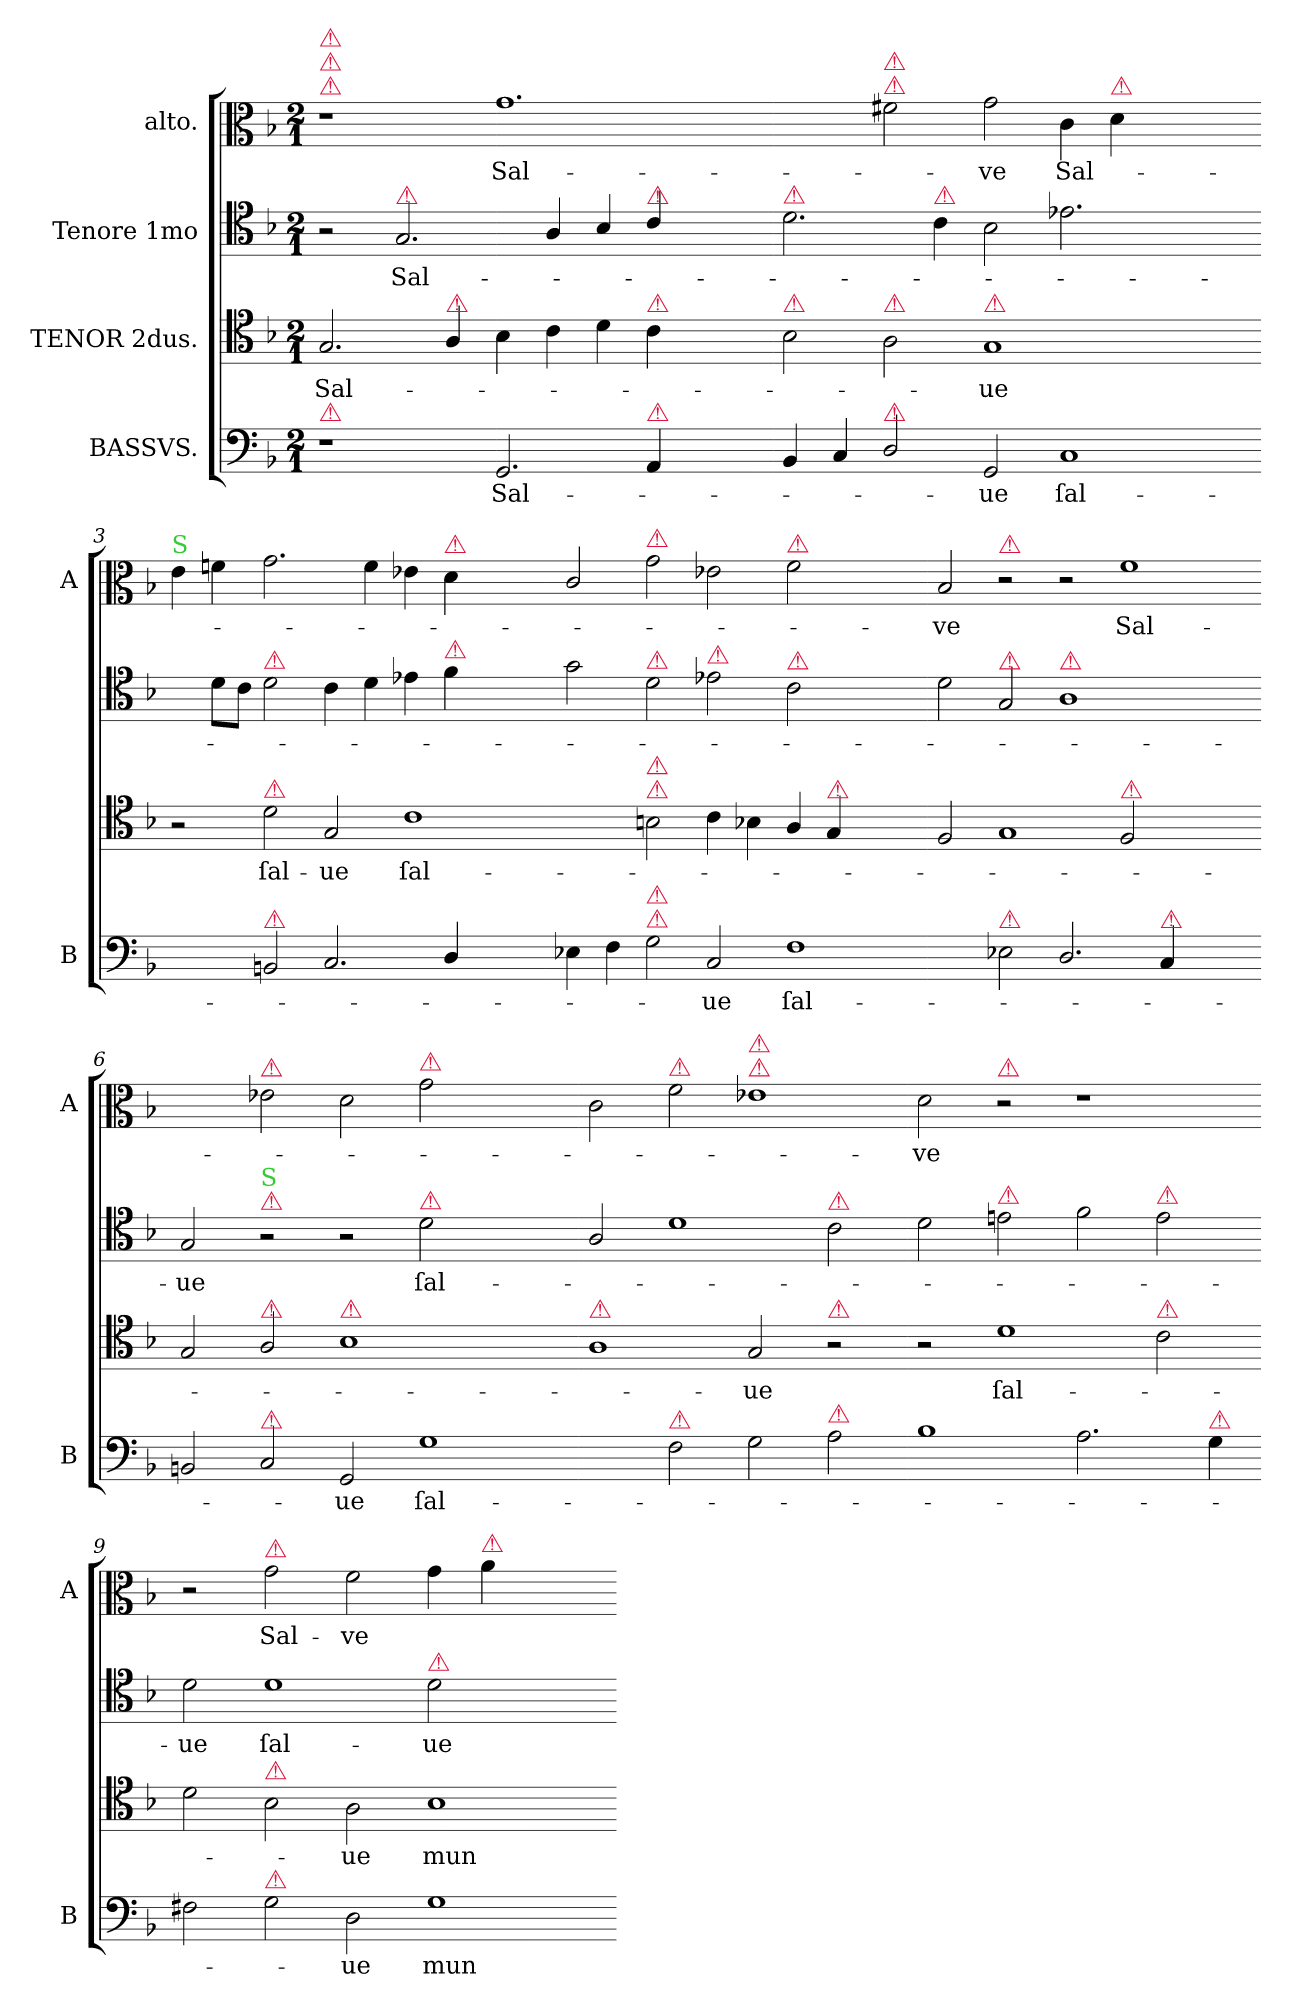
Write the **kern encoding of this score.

**kern	**text	**kern	**text	**kern	**text	**kern	**text
*part4	*part4	*part3	*part3	*part2	*part2	*part1	*part1
*staff4	*staff4	*staff3	*staff3	*staff2	*staff2	*staff1	*staff1
*I"BASSVS.	*	*I"TENOR 2dus.	*	*I"Tenore 1mo	*	*I"alto.	*
*I'B	*	*	*	*	*	*I'A	*
*clefF4	*	*clefC4	*	*clefC4	*	*clefC3	*
*k[b-]	*	*k[b-]	*	*k[b-]	*	*k[b-]	*
*M2/1	*	*M2/1	*	*M2/1	*	*M2/1	*
=1	=1	=1	=1	=1	=1	=1	=1
!	!	!	!	!	!	!LO:TX:a:color=crimson:t=⚠	!
!	!	!	!	!	!	!LO:TX:a:color=crimson:t=⚠	!
!	!	!	!	!	!	!LO:TX:a:color=crimson:t=⚠	!
!LO:TX:a:color=crimson:t=⚠	!	!	!	!	!	!	!
1r	.	2.G/	Sal-	2r	.	1r	.
!	!	!	!	!LO:TX:a:color=crimson:t=⚠	!	!	!
.	.	.	.	2.G/	Sal-	.	.
!	!	!LO:TX:a:color=crimson:t=⚠	!	!	!	!	!
.	.	4A/	.	.	.	.	.
2.GG/	Sal-	4B-\	.	.	.	1.g\	Sal-
.	.	4c\	.	4A/	.	.	.
.	.	4d\	.	4B-/	.	.	.
!	!	!	!	!LO:TX:a:color=crimson:t=⚠	!	!	!
!	!	!LO:TX:a:color=crimson:t=⚠	!	!	!	!	!
!LO:TX:a:color=crimson:t=⚠	!	!	!	!	!	!	!
4AA/	.	4c\	.	4c/	.	.	.
2ryy	.	2ryy	.	2ryy	.	.	.
=2-	=2-	=2-	=2-	=2-	=2-	=2-	=2-
!	!	!	!	!LO:TX:a:color=crimson:t=⚠	!	!	!
!	!	!LO:TX:a:color=crimson:t=⚠	!	!	!	!	!
4BB-/	.	2B-\	.	2.d\	.	2ryy	.
4C/	.	.	.	.	.	.	.
!	!	!	!	!	!	!LO:TX:a:color=crimson:t=⚠	!
!	!	!	!	!	!	!LO:TX:a:color=crimson:t=⚠	!
!	!	!LO:TX:a:color=crimson:t=⚠	!	!	!	!	!
!LO:TX:a:color=crimson:t=⚠	!	!	!	!	!	!	!
2D/	.	2A\	.	.	.	2f#X\	.
!	!	!	!	!LO:TX:a:color=crimson:t=⚠	!	!	!
.	.	.	.	4c\	.	.	.
!	!	!LO:TX:a:color=crimson:t=⚠	!	!	!	!	!
2GG/	-ue	1G/	-ue	2B-\	.	2g\	-ve
1C/	ſal-	.	.	2.e-X\	.	4c\	Sal-
!	!	!	!	!	!	!LO:TX:a:color=crimson:t=⚠	!
.	.	.	.	.	.	4d\	.
.	.	2ryy	.	.	.	2ryy	.
.	.	.	.	4ryy	.	.	.
=3-	=3-	=3-	=3-	=3-	=3-	=3-	=3-
!	!	!	!	!	!	!LO:TX:a:color=limegreen:t=S	!
2ryy	.	2r	.	4ryy	.	4e\	.
.	.	.	.	8d\L	.	4fn\	.
.	.	.	.	8c\J	.	.	.
!	!	!	!	!LO:TX:a:color=crimson:t=⚠	!	!	!
!	!	!LO:TX:a:color=crimson:t=⚠	!	!	!	!	!
!LO:TX:a:color=crimson:t=⚠	!	!	!	!	!	!	!
2BBn/	.	2d\	ſal-	2d\	.	2.g\	.
2.C/	.	2G/	-ue	4c\	.	.	.
.	.	.	.	4d\	.	4f\	.
.	.	1c\	ſal-	4e-X\	.	4e-X\	.
!	!	!	!	!	!	!LO:TX:a:color=crimson:t=⚠	!
!	!	!	!	!LO:TX:a:color=crimson:t=⚠	!	!	!
4D/	.	.	.	4f\	.	4d\	.
2ryy	.	.	.	2ryy	.	2ryy	.
=4-	=4-	=4-	=4-	=4-	=4-	=4-	=4-
4E-X\	.	2ryy	.	2g\	.	2c/	.
4F\	.	.	.	.	.	.	.
!	!	!	!	!	!	!LO:TX:a:color=crimson:t=⚠	!
!	!	!	!	!LO:TX:a:color=crimson:t=⚠	!	!	!
!	!	!LO:TX:a:color=crimson:t=⚠	!	!	!	!	!
!	!	!LO:TX:a:color=crimson:t=⚠	!	!	!	!	!
!LO:TX:a:color=crimson:t=⚠	!	!	!	!	!	!	!
!LO:TX:a:color=crimson:t=⚠	!	!	!	!	!	!	!
2G\	.	2Bn\	.	2d\	.	2g\	.
!	!	!	!	!LO:TX:a:color=crimson:t=⚠	!	!	!
2C/	-ue	4c\	.	2e-X\	.	2e-X\	.
.	.	4B-X\	.	.	.	.	.
!	!	!	!	!	!	!LO:TX:a:color=crimson:t=⚠	!
!	!	!	!	!LO:TX:a:color=crimson:t=⚠	!	!	!
!	!LO:LY:i	!	!	!	!	!	!
1F\	ſal-	4A/	.	2c\	.	2f\	.
!	!	!LO:TX:a:color=crimson:t=⚠	!	!	!	!	!
.	.	4G/	.	.	.	.	.
.	.	2ryy	.	2ryy	.	2ryy	.
=5-	=5-	=5-	=5-	=5-	=5-	=5-	=5-
2ryy	.	2F/	.	2d\	.	2B-/	-ve
!	!	!	!	!	!	!LO:TX:a:color=crimson:t=⚠	!
!	!	!	!	!LO:TX:a:color=crimson:t=⚠	!	!	!
!LO:TX:a:color=crimson:t=⚠	!	!	!	!	!	!	!
2E-X\	.	1G/	.	2G/	.	2r	.
!	!	!	!	!LO:TX:a:color=crimson:t=⚠	!	!	!
2.D/	.	.	.	1A\	.	2r	.
!	!	!LO:TX:a:color=crimson:t=⚠	!	!	!	!	!
!	!	!	!	!	!	!	!LO:LY:i
.	.	2F/	.	.	.	1f\	Sal-
!LO:TX:a:color=crimson:t=⚠	!	!	!	!	!	!	!
4C/	.	.	.	.	.	.	.
2ryy	.	2ryy	.	2ryy	.	.	.
=6-	=6-	=6-	=6-	=6-	=6-	=6-	=6-
2BBn/	.	2G/	.	2G/	-ue	2ryy	.
!	!	!	!	!	!	!LO:TX:a:color=crimson:t=⚠	!
!	!	!	!	!LO:TX:a:color=crimson:t=⚠	!	!	!
!	!	!	!	!LO:TX:a:color=limegreen:t=S	!	!	!
!	!	!LO:TX:a:color=crimson:t=⚠	!	!	!	!	!
!LO:TX:a:color=crimson:t=⚠	!	!	!	!	!	!	!
2C/	.	2A/	.	2r	.	2e-X\	.
!	!	!LO:TX:a:color=crimson:t=⚠	!	!	!	!	!
!	!LO:LY:i	!	!	!	!	!	!
2GG/	-ue	1B-\	.	2r	.	2d\	.
!	!	!	!	!	!	!LO:TX:a:color=crimson:t=⚠	!
!	!	!	!	!LO:TX:a:color=crimson:t=⚠	!	!	!
1G\	ſal-	.	.	2d\	ſal-	2g\	.
.	.	2ryy	.	2ryy	.	2ryy	.
=7-	=7-	=7-	=7-	=7-	=7-	=7-	=7-
!	!	!LO:TX:a:color=crimson:t=⚠	!	!	!	!	!
2ryy	.	1A\	.	2A/	.	2c\	.
!	!	!	!	!	!	!LO:TX:a:color=crimson:t=⚠	!
!LO:TX:a:color=crimson:t=⚠	!	!	!	!	!	!	!
2F\	.	.	.	1d\	.	2f\	.
!	!	!	!	!	!	!LO:TX:a:color=crimson:t=⚠	!
!	!	!	!	!	!	!LO:TX:a:color=crimson:t=⚠	!
2G\	.	2G/	-ue	.	.	1e-X\	.
!	!	!	!	!LO:TX:a:color=crimson:t=⚠	!	!	!
!	!	!LO:TX:a:color=crimson:t=⚠	!	!	!	!	!
!LO:TX:a:color=crimson:t=⚠	!	!	!	!	!	!	!
2A\	.	2r	.	2c\	.	.	.
=8-	=8-	=8-	=8-	=8-	=8-	=8-	=8-
!	!	!	!	!	!	!	!LO:LY:i
1B-\	.	2r	.	2d\	.	2d\	-ve
!	!	!	!	!	!	!LO:TX:a:color=crimson:t=⚠	!
!	!	!	!	!LO:TX:a:color=crimson:t=⚠	!	!	!
.	.	1d\	ſal-	2en\	.	2r	.
2.A\	.	.	.	2f\	.	1r	.
!	!	!	!	!LO:TX:a:color=crimson:t=⚠	!	!	!
!	!	!LO:TX:a:color=crimson:t=⚠	!	!	!	!	!
.	.	2c\	.	2e\	.	.	.
!LO:TX:a:color=crimson:t=⚠	!	!	!	!	!	!	!
4G\	.	.	.	.	.	.	.
=9-	=9-	=9-	=9-	=9-	=9-	=9-	=9-
2F#X\	.	2d\	.	2d\	-ue	2r	.
!	!	!	!	!	!	!LO:TX:a:color=crimson:t=⚠	!
!	!	!LO:TX:a:color=crimson:t=⚠	!	!	!	!	!
!LO:TX:a:color=crimson:t=⚠	!	!	!	!	!	!	!
2G\	.	2B-\	.	1d\	ſal-	2g\	Sal-
2D\	-ue	2A\	-ue	.	.	2f\	-ve
!	!	!	!	!LO:TX:a:color=crimson:t=⚠	!	!	!
1G\	mun-	1B-\	mun-	2d\	-ue	4g\	.
!	!	!	!	!	!	!LO:TX:a:color=crimson:t=⚠	!
.	.	.	.	.	.	4a\	.
.	.	.	.	2ryy	.	2ryy	.
=-	=-	=-	=-	=-	=-	=-	=-
*-	*-	*-	*-	*-	*-	*-	*-
